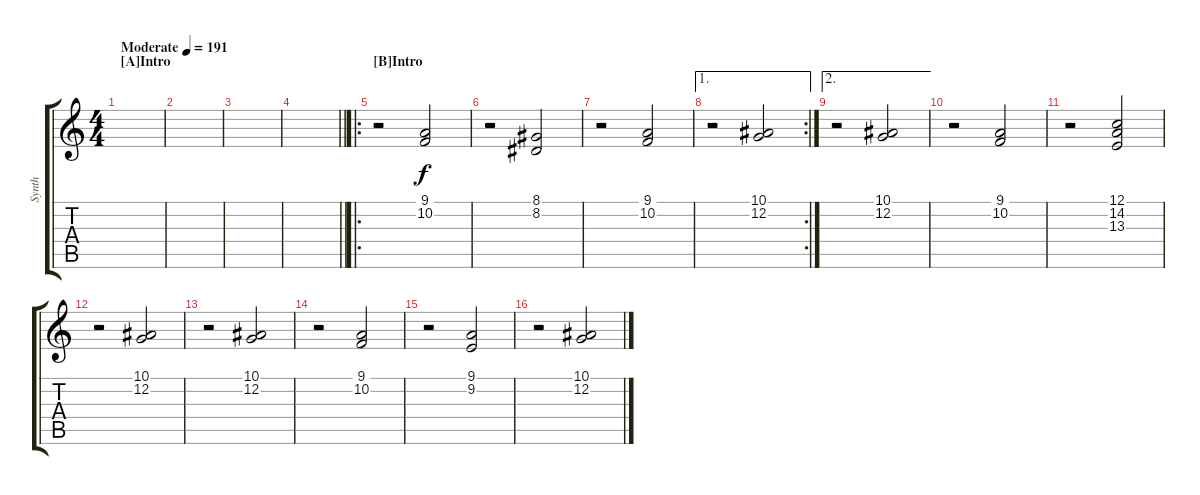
\track ("Synth" "Synth") {instrument stringensemble1}
\staff {score tabs}
\tuning (C4 G3 Eb3 Bb2 F2 C2) {hide}
\ts (4 4)
\section ("" "[A]Intro")
\tempo (191 "Moderate")
\clef g2
\ks c
|
|
|
\barLineRight lightlight
|
\ro
\section ("" "[B]Intro")
r.2 (9.1 10.2).2 |
r.2 (8.1 8.2).2 |
r.2 (9.1 10.2).2 |
\ae 1
\rc 2
r.2 (10.1 12.2).2 |
\ae 2
r.2 (10.1 12.2).2 |
r.2 (9.1 10.2).2 |
r.2 (12.1 14.2 13.3).2 |
r.2 (10.1 12.2).2 |
r.2 (10.1 12.2).2 |
r.2 (9.1 10.2).2 |
r.2 (9.1 9.2).2 |
r.2 (10.1 12.2).2
